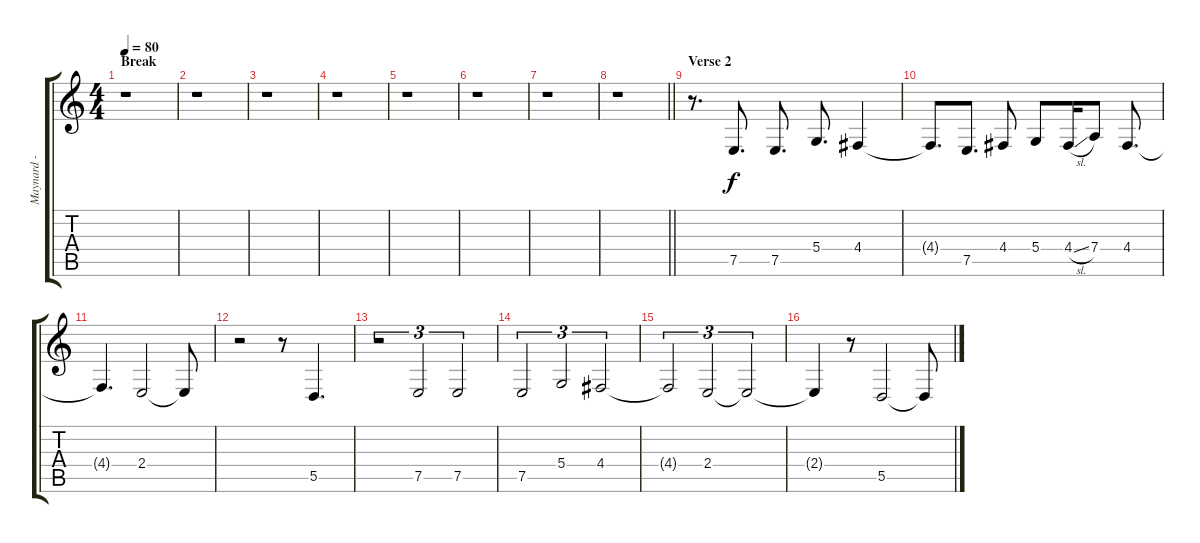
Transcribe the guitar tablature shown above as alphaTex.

\track ("Maynard - Vocals" "Maynard - ") {instrument violin}
\staff {score tabs}
\tuning (E4 B3 G3 D3 A2 E2) {hide}
\ts (4 4)
\section ("" "Break")
\tempo 80
\clef g2
\ks c
r.1{dy f} |
r.1 |
r.1 |
r.1 |
r.1 |
r.1 |
r.1 |
\barLineRight lightlight
r.1 |
\section ("" "Verse 2")
r.8{d} 7.5.8{d} 7.5.8{d} 5.4.8{d} 4.4.4 |
4.4{t}.8{d} 7.5.8{d} 4.4.8 5.4.8 4.4{sl}.16 7.4.8 4.4.8{d} |
4.4{t}.4{d} 2.4.2 2.4{t}.8 |
r.2 r.8 5.5.4{d} |
r.2{tu (3 2)} 7.5.2{tu (3 2)} 7.5.2{tu (3 2)} |
7.5.2{tu (3 2)} 5.4.2{tu (3 2)} 4.4.2{tu (3 2)} |
4.4{t}.2{tu (3 2)} 2.4.2{tu (3 2)} 2.4{t}.2{tu (3 2)} |
2.4{t}.4 r.8 5.5.2 5.5{t}.8
